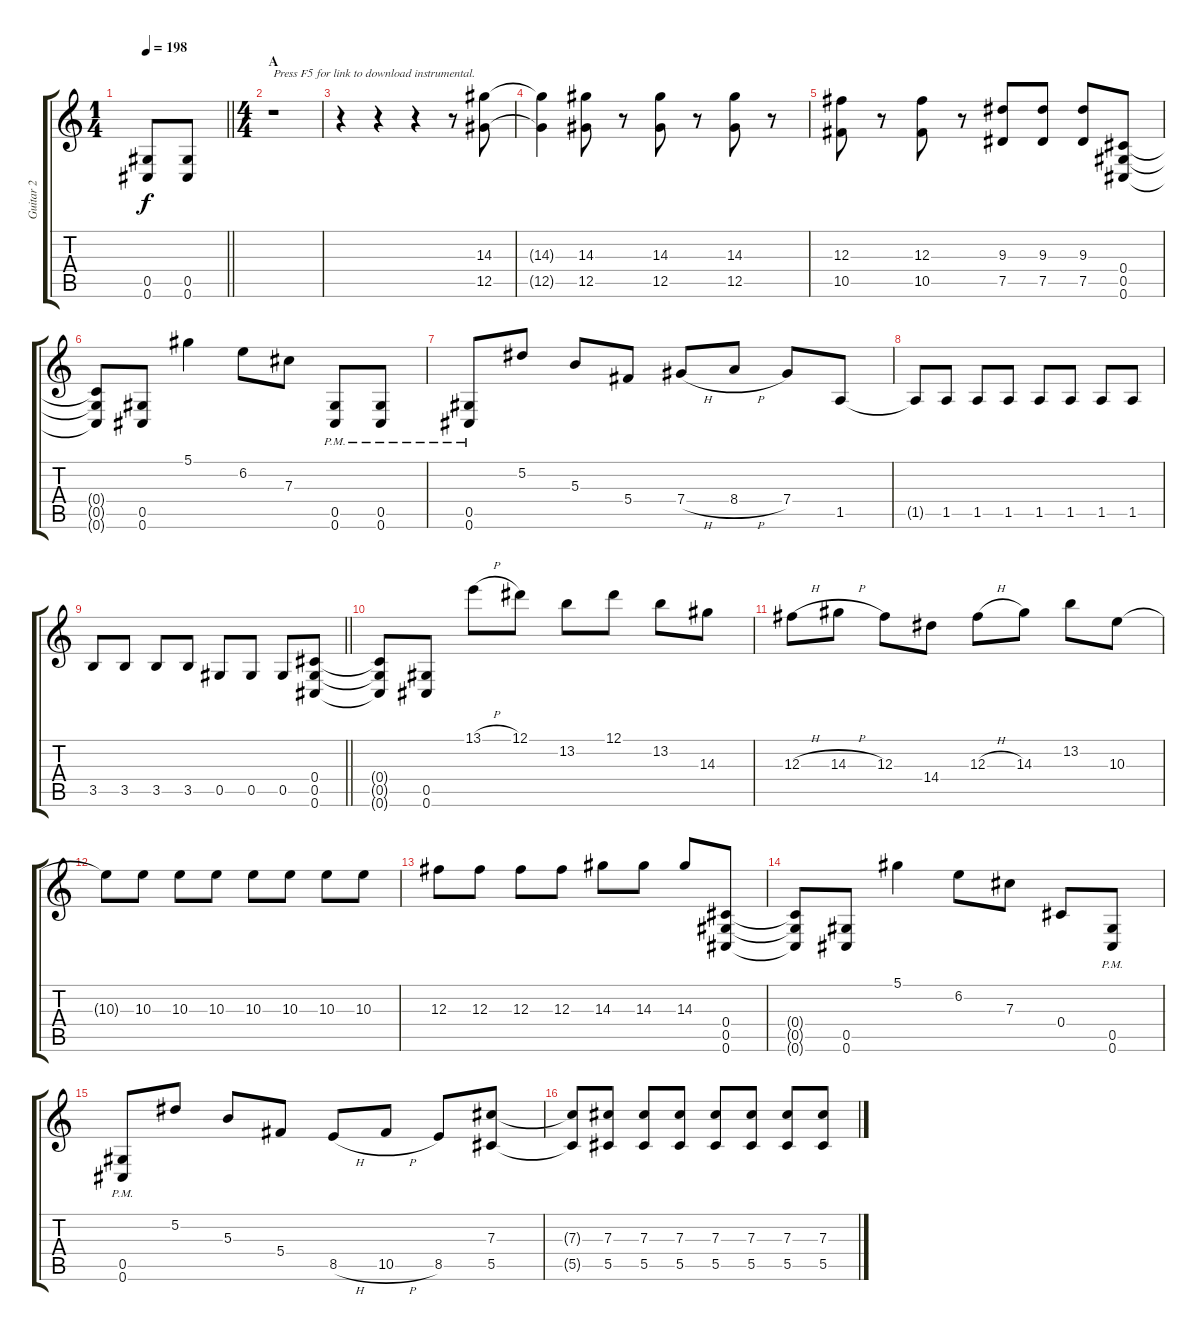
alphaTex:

\track ("Guitar 2" "Guitar 2") {instrument distortionguitar}
\staff {score tabs}
\tuning (Eb4 Bb3 Gb3 Db3 Ab2 Db2) {hide}
\ts (1 4)
\section ("" "")
\tempo 198
\clef g2
\barLineRight lightlight
\ks c
(0.5 0.6).8{dy f instrument distortionguitar} (0.5 0.6).8 |
\ts (4 4)
\section ("" "A")
r.1{txt "Press F5 for link to download instrumental."} |
r.4 r.4 r.4 r.8 (14.3 12.5).8 |
(14.3{t} 12.5{t}).4 (14.3 12.5).8 r.8 (14.3 12.5).8 r.8 (14.3 12.5).8 r.8 |
(12.3 10.5).8 r.8 (12.3 10.5).8 r.8 (9.3 7.5).8 (9.3 7.5).8 (9.3 7.5).8 (0.4 0.5 0.6).8 |
(0.4{t} 0.5{t} 0.6{t}).8 (0.5 0.6).8 5.1.4 6.2.8 7.3.8 (0.5{pm} 0.6{pm}).8 (0.5{pm} 0.6{pm}).8 |
(0.5{pm} 0.6{pm}).8 5.2.8 5.3.8 5.4.8 7.4{h}.8 8.4{h}.8 7.4.8 1.5.8 |
1.5{t}.8 1.5.8 1.5.8 1.5.8 1.5.8 1.5.8 1.5.8 1.5.8 |
\barLineRight lightlight
3.5.8 3.5.8 3.5.8 3.5.8 0.5.8 0.5.8 0.5.8 (0.4 0.5 0.6).8 |
\section ("" "")
(0.4{t} 0.5{t} 0.6{t}).8 (0.5 0.6).8 13.1{h}.8 12.1.8 13.2.8 12.1.8 13.2.8 14.3.8 |
12.3{h}.8 14.3{h}.8 12.3.8 14.4.8 12.3{h}.8 14.3.8 13.2.8 10.3.8 |
10.3{t}.8 10.3.8 10.3.8 10.3.8 10.3.8 10.3.8 10.3.8 10.3.8 |
12.3.8 12.3.8 12.3.8 12.3.8 14.3.8 14.3.8 14.3.8 (0.4 0.5 0.6).8 |
(0.4{t} 0.5{t} 0.6{t}).8 (0.5 0.6).8 5.1.4 6.2.8 7.3.8 0.4.8 (0.5{pm} 0.6{pm}).8 |
(0.5{pm} 0.6{pm}).8 5.2.8 5.3.8 5.4.8 8.5{h}.8 10.5{h}.8 8.5.8 (7.3 5.5).8 |
(7.3{t} 5.5{t}).8 (7.3 5.5).8 (7.3 5.5).8 (7.3 5.5).8 (7.3 5.5).8 (7.3 5.5).8 (7.3 5.5).8 (7.3 5.5).8
